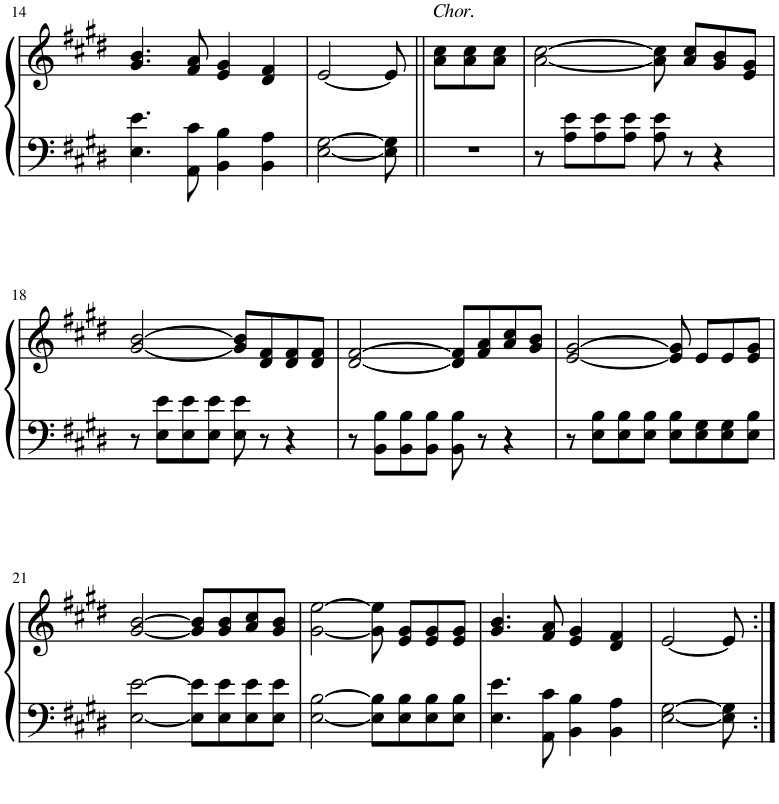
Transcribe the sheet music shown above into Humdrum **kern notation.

**kern	**kern
*part1	*part1
*staff2	*staff1
*I"Piano	*
*I'Pno.	*
!!LO:PB:g=z
*clefF4	*clefG2
*k[f#c#g#d#]	*k[f#c#g#d#]
*M4/4	*M4/4
=14	=14
4.E\ 4.e\	4.g#/ 4.b/
8AA\ 8c#\	8f#/ 8a/
4BB\ 4B\	4e/ 4g#/
4BB\ 4A\	4d#/ 4f#/
=15	=15
[2E\ [2G#\	[2e/
8E\] 8G#\]	8e/]
=16||	=16||
!	!LO:TX:a:i:t=Chor.
1r	8a\ 8cc#\L
.	8a\ 8cc#\
.	8a\ 8cc#\J
.	2ryy
.	8ryy
=17	=17
8r	[2a\ [2cc#\
8A\ 8e\L	.
8A\ 8e\	.
8A\ 8e\J	.
8A\ 8e\	8a\] 8cc#\]
8r	8a/ 8cc#/L
4r	8g#/ 8b/
.	8e/ 8g#/J
!!LO:LB:g=z
=18	=18
8r	[2g#/ [2b/
8E\ 8e\L	.
8E\ 8e\	.
8E\ 8e\J	.
8E\ 8e\	8g#/] 8b/]L
8r	8d#/ 8f#/
4r	8d#/ 8f#/
.	8d#/ 8f#/J
=19	=19
8r	[2d#/ [2f#/
8BB\ 8B\L	.
8BB\ 8B\	.
8BB\ 8B\J	.
8BB\ 8B\	8d#/] 8f#/]L
8r	8f#/ 8a/
4r	8a/ 8cc#/
.	8g#/ 8b/J
=20	=20
8r	[2e/ [2g#/
8E\ 8B\L	.
8E\ 8B\	.
8E\ 8B\J	.
8E\ 8B\L	8e/] 8g#/]
8E\ 8G#\	8e/L
8E\ 8G#\	8e/
8E\ 8B\J	8e/ 8g#/J
!!LO:LB:g=z
=21	=21
[2E\ [2e\	[2g#/ [2b/
8E\] 8e\]L	8g#/] 8b/]L
8E\ 8e\	8g#/ 8b/
8E\ 8e\	8a/ 8cc#/
8E\ 8e\J	8g#/ 8b/J
=22	=22
[2E\ [2B\	[2g#\ [2ee\
8E\] 8B\]L	8g#\] 8ee\]
8E\ 8B\	8e/ 8g#/L
8E\ 8B\	8e/ 8g#/
8E\ 8B\J	8e/ 8g#/J
=23	=23
4.E\ 4.e\	4.g#/ 4.b/
8AA\ 8c#\	8f#/ 8a/
4BB\ 4B\	4e/ 4g#/
4BB\ 4A\	4d#/ 4f#/
=24	=24
[2E\ [2G#\	[2e/
8E\] 8G#\]	8e/]
=:|!	=:|!
*-	*-
